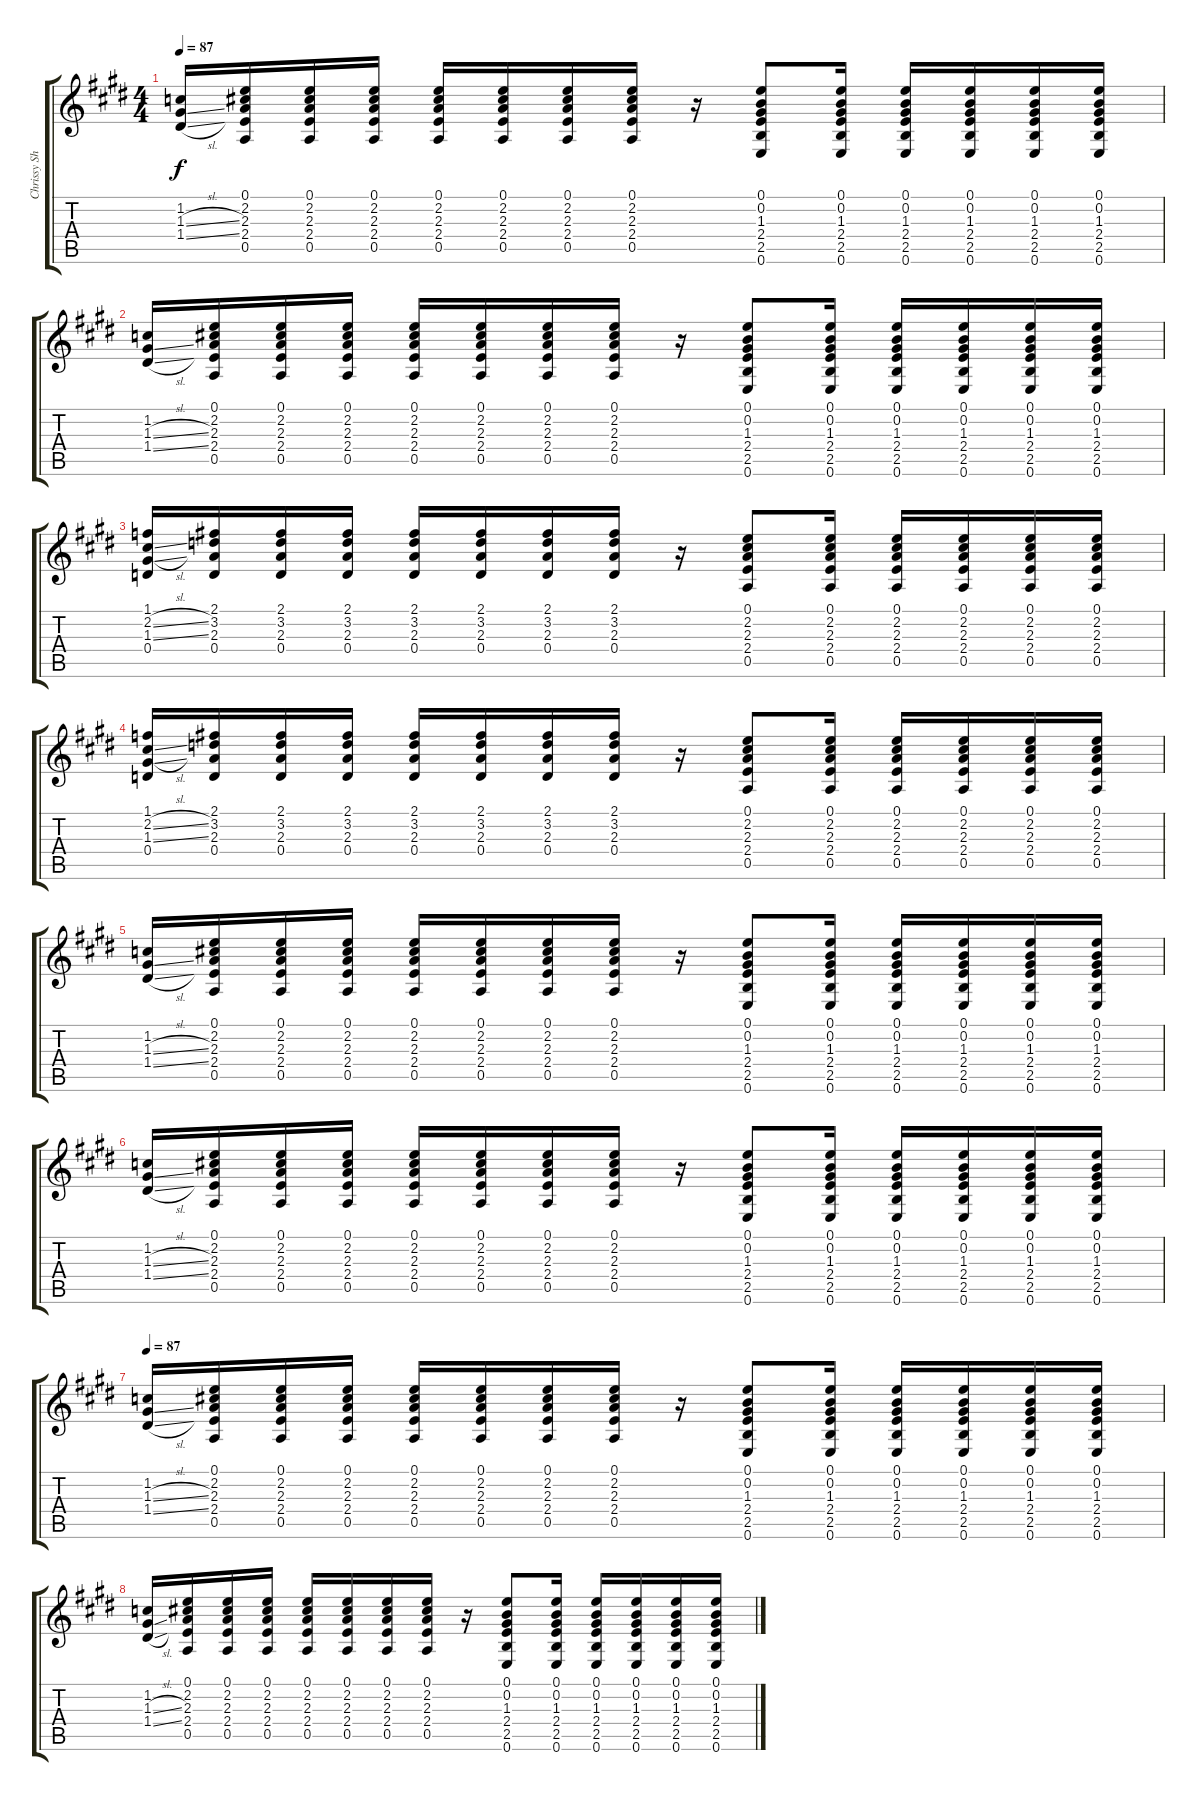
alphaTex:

\track ("Chrissy Shefts Guitar" "Chrissy Sh") {instrument acousticguitarsteel}
\staff {score tabs}
\tuning (E4 B3 G3 D3 A2 E2) {hide}
\ts (4 4)
\tempo 87
\clef g2
\ks e
(1.2 1.3{sl} 1.4{sl}).16{dy f} (0.1 2.2 2.3 2.4 0.5).16 (0.1 2.2 2.3 2.4 0.5).16 (0.1 2.2 2.3 2.4 0.5).16 (0.1 2.2 2.3 2.4 0.5).16 (0.1 2.2 2.3 2.4 0.5).16 (0.1 2.2 2.3 2.4 0.5).16 (0.1 2.2 2.3 2.4 0.5).16 r.16 (0.1 0.2 1.3 2.4 2.5 0.6).8 (0.1 0.2 1.3 2.4 2.5 0.6).16 (0.1 0.2 1.3 2.4 2.5 0.6).16 (0.1 0.2 1.3 2.4 2.5 0.6).16 (0.1 0.2 1.3 2.4 2.5 0.6).16 (0.1 0.2 1.3 2.4 2.5 0.6).16 |
(1.2 1.3{sl} 1.4{sl}).16 (0.1 2.2 2.3 2.4 0.5).16 (0.1 2.2 2.3 2.4 0.5).16 (0.1 2.2 2.3 2.4 0.5).16 (0.1 2.2 2.3 2.4 0.5).16 (0.1 2.2 2.3 2.4 0.5).16 (0.1 2.2 2.3 2.4 0.5).16 (0.1 2.2 2.3 2.4 0.5).16 r.16 (0.1 0.2 1.3 2.4 2.5 0.6).8 (0.1 0.2 1.3 2.4 2.5 0.6).16 (0.1 0.2 1.3 2.4 2.5 0.6).16 (0.1 0.2 1.3 2.4 2.5 0.6).16 (0.1 0.2 1.3 2.4 2.5 0.6).16 (0.1 0.2 1.3 2.4 2.5 0.6).16 |
(1.1 2.2{sl} 1.3{sl} 0.4).16 (2.1 3.2 2.3 0.4).16 (2.1 3.2 2.3 0.4).16 (2.1 3.2 2.3 0.4).16 (2.1 3.2 2.3 0.4).16 (2.1 3.2 2.3 0.4).16 (2.1 3.2 2.3 0.4).16 (2.1 3.2 2.3 0.4).16 r.16 (0.1 2.2 2.3 2.4 0.5).8 (0.1 2.2 2.3 2.4 0.5).16 (0.1 2.2 2.3 2.4 0.5).16 (0.1 2.2 2.3 2.4 0.5).16 (0.1 2.2 2.3 2.4 0.5).16 (0.1 2.2 2.3 2.4 0.5).16 |
(1.1 2.2{sl} 1.3{sl} 0.4).16 (2.1 3.2 2.3 0.4).16 (2.1 3.2 2.3 0.4).16 (2.1 3.2 2.3 0.4).16 (2.1 3.2 2.3 0.4).16 (2.1 3.2 2.3 0.4).16 (2.1 3.2 2.3 0.4).16 (2.1 3.2 2.3 0.4).16 r.16 (0.1 2.2 2.3 2.4 0.5).8 (0.1 2.2 2.3 2.4 0.5).16 (0.1 2.2 2.3 2.4 0.5).16 (0.1 2.2 2.3 2.4 0.5).16 (0.1 2.2 2.3 2.4 0.5).16 (0.1 2.2 2.3 2.4 0.5).16 |
(1.2 1.3{sl} 1.4{sl}).16 (0.1 2.2 2.3 2.4 0.5).16 (0.1 2.2 2.3 2.4 0.5).16 (0.1 2.2 2.3 2.4 0.5).16 (0.1 2.2 2.3 2.4 0.5).16 (0.1 2.2 2.3 2.4 0.5).16 (0.1 2.2 2.3 2.4 0.5).16 (0.1 2.2 2.3 2.4 0.5).16 r.16 (0.1 0.2 1.3 2.4 2.5 0.6).8 (0.1 0.2 1.3 2.4 2.5 0.6).16 (0.1 0.2 1.3 2.4 2.5 0.6).16 (0.1 0.2 1.3 2.4 2.5 0.6).16 (0.1 0.2 1.3 2.4 2.5 0.6).16 (0.1 0.2 1.3 2.4 2.5 0.6).16 |
(1.2 1.3{sl} 1.4{sl}).16 (0.1 2.2 2.3 2.4 0.5).16 (0.1 2.2 2.3 2.4 0.5).16 (0.1 2.2 2.3 2.4 0.5).16 (0.1 2.2 2.3 2.4 0.5).16 (0.1 2.2 2.3 2.4 0.5).16 (0.1 2.2 2.3 2.4 0.5).16 (0.1 2.2 2.3 2.4 0.5).16 r.16 (0.1 0.2 1.3 2.4 2.5 0.6).8 (0.1 0.2 1.3 2.4 2.5 0.6).16 (0.1 0.2 1.3 2.4 2.5 0.6).16 (0.1 0.2 1.3 2.4 2.5 0.6).16 (0.1 0.2 1.3 2.4 2.5 0.6).16 (0.1 0.2 1.3 2.4 2.5 0.6).16 |
\tempo 87
(1.2 1.3{sl} 1.4{sl}).16{instrument acousticguitarsteel} (0.1 2.2 2.3 2.4 0.5).16 (0.1 2.2 2.3 2.4 0.5).16 (0.1 2.2 2.3 2.4 0.5).16 (0.1 2.2 2.3 2.4 0.5).16 (0.1 2.2 2.3 2.4 0.5).16 (0.1 2.2 2.3 2.4 0.5).16 (0.1 2.2 2.3 2.4 0.5).16 r.16 (0.1 0.2 1.3 2.4 2.5 0.6).8 (0.1 0.2 1.3 2.4 2.5 0.6).16 (0.1 0.2 1.3 2.4 2.5 0.6).16 (0.1 0.2 1.3 2.4 2.5 0.6).16 (0.1 0.2 1.3 2.4 2.5 0.6).16 (0.1 0.2 1.3 2.4 2.5 0.6).16 |
(1.2 1.3{sl} 1.4{sl}).16 (0.1 2.2 2.3 2.4 0.5).16 (0.1 2.2 2.3 2.4 0.5).16 (0.1 2.2 2.3 2.4 0.5).16 (0.1 2.2 2.3 2.4 0.5).16 (0.1 2.2 2.3 2.4 0.5).16 (0.1 2.2 2.3 2.4 0.5).16 (0.1 2.2 2.3 2.4 0.5).16 r.16 (0.1 0.2 1.3 2.4 2.5 0.6).8 (0.1 0.2 1.3 2.4 2.5 0.6).16 (0.1 0.2 1.3 2.4 2.5 0.6).16 (0.1 0.2 1.3 2.4 2.5 0.6).16 (0.1 0.2 1.3 2.4 2.5 0.6).16 (0.1 0.2 1.3 2.4 2.5 0.6).16
